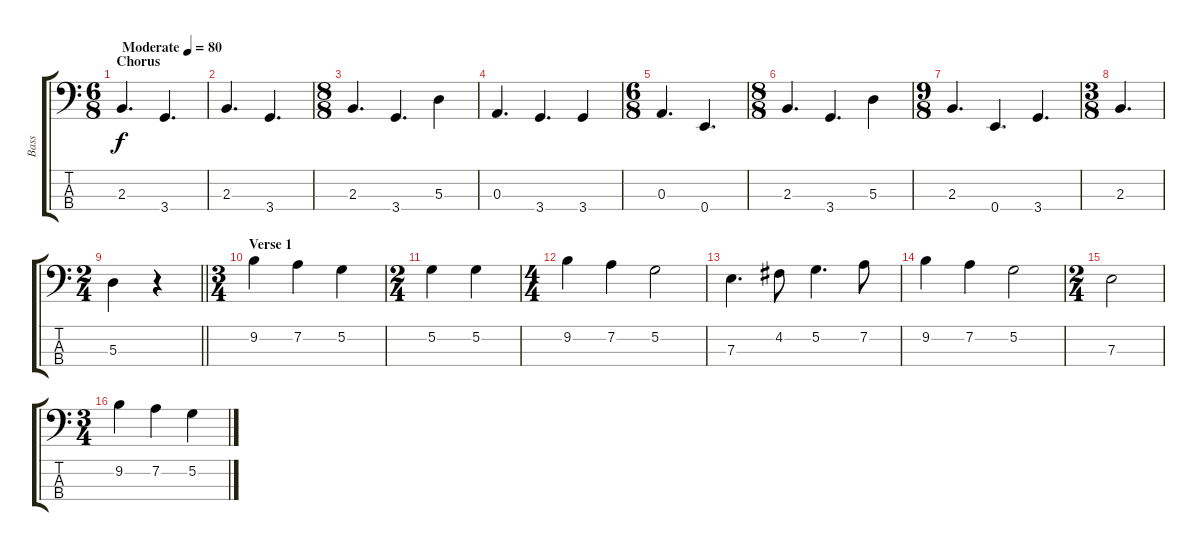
\track ("Bass" "Bass") {instrument electricbassfinger}
\staff {score tabs}
\tuning (G2 D2 A1 E1) {hide}
\ts (6 8)
\section ("" "Chorus")
\tempo (80 "Moderate")
\clef f4
\ks c
2.3.4{d dy f instrument electricbassfinger} 3.4.4{d} |
2.3.4{d} 3.4.4{d} |
\ts (8 8)
2.3.4{d} 3.4.4{d} 5.3.4 |
0.3.4{d} 3.4.4{d} 3.4.4 |
\ts (6 8)
0.3.4{d} 0.4.4{d} |
\ts (8 8)
2.3.4{d} 3.4.4{d} 5.3.4 |
\ts (9 8)
2.3.4{d} 0.4.4{d} 3.4.4{d} |
\ts (3 8)
2.3.4{d} |
\ts (2 4)
\barLineRight lightlight
5.3.4 r.4 |
\ts (3 4)
\section ("" "Verse 1")
9.2.4 7.2.4 5.2.4 |
\ts (2 4)
5.2.4 5.2.4 |
\ts (4 4)
9.2.4 7.2.4 5.2.2 |
7.3.4{d} 4.2.8 5.2.4{d} 7.2.8 |
9.2.4 7.2.4 5.2.2 |
\ts (2 4)
7.3.2 |
\ts (3 4)
9.2.4 7.2.4 5.2.4
